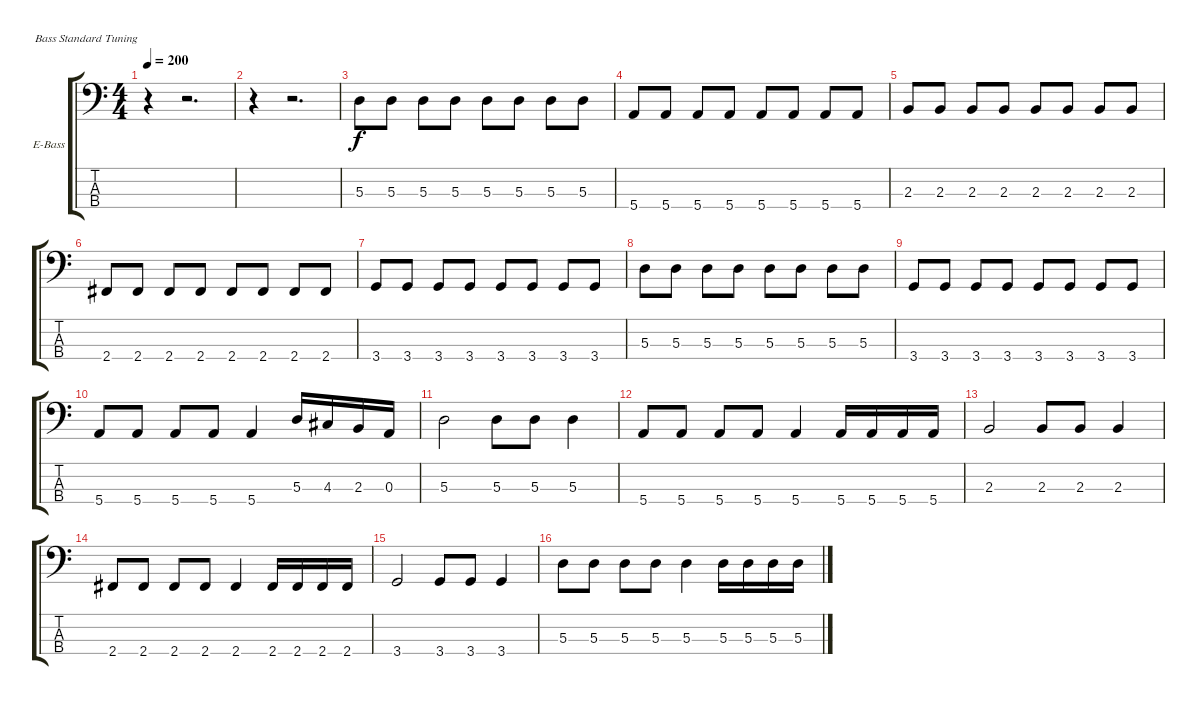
\bracketExtendMode groupsimilarinstruments
\firstSystemTrackNameOrientation horizontal
\otherSystemsTrackNameOrientation horizontal
\track ("Bass" "E-Bass") {instrument electricbassfinger}
\staff {score tabs}
\tuning (G2 D2 A1 E1)
\ts (4 4)
\tempo 200
\clef f4
\ks c
r.4{dy f} r.2{d} |
r.4 r.2{d} |
5.3.8 5.3.8 5.3.8 5.3.8 5.3.8 5.3.8 5.3.8 5.3.8 |
5.4.8 5.4.8 5.4.8 5.4.8 5.4.8 5.4.8 5.4.8 5.4.8 |
2.3.8 2.3.8 2.3.8 2.3.8 2.3.8 2.3.8 2.3.8 2.3.8 |
2.4.8 2.4.8 2.4.8 2.4.8 2.4.8 2.4.8 2.4.8 2.4.8 |
3.4.8 3.4.8 3.4.8 3.4.8 3.4.8 3.4.8 3.4.8 3.4.8 |
5.3.8 5.3.8 5.3.8 5.3.8 5.3.8 5.3.8 5.3.8 5.3.8 |
3.4.8 3.4.8 3.4.8 3.4.8 3.4.8 3.4.8 3.4.8 3.4.8 |
5.4.8 5.4.8 5.4.8 5.4.8 5.4.4 5.3.16 4.3.16 2.3.16 0.3.16 |
5.3.2 5.3.8 5.3.8 5.3.4 |
5.4.8 5.4.8 5.4.8 5.4.8 5.4.4 5.4.16 5.4.16 5.4.16 5.4.16 |
2.3.2 2.3.8 2.3.8 2.3.4 |
2.4.8 2.4.8 2.4.8 2.4.8 2.4.4 2.4.16 2.4.16 2.4.16 2.4.16 |
3.4.2 3.4.8 3.4.8 3.4.4 |
5.3.8 5.3.8 5.3.8 5.3.8 5.3.4 5.3.16 5.3.16 5.3.16 5.3.16
